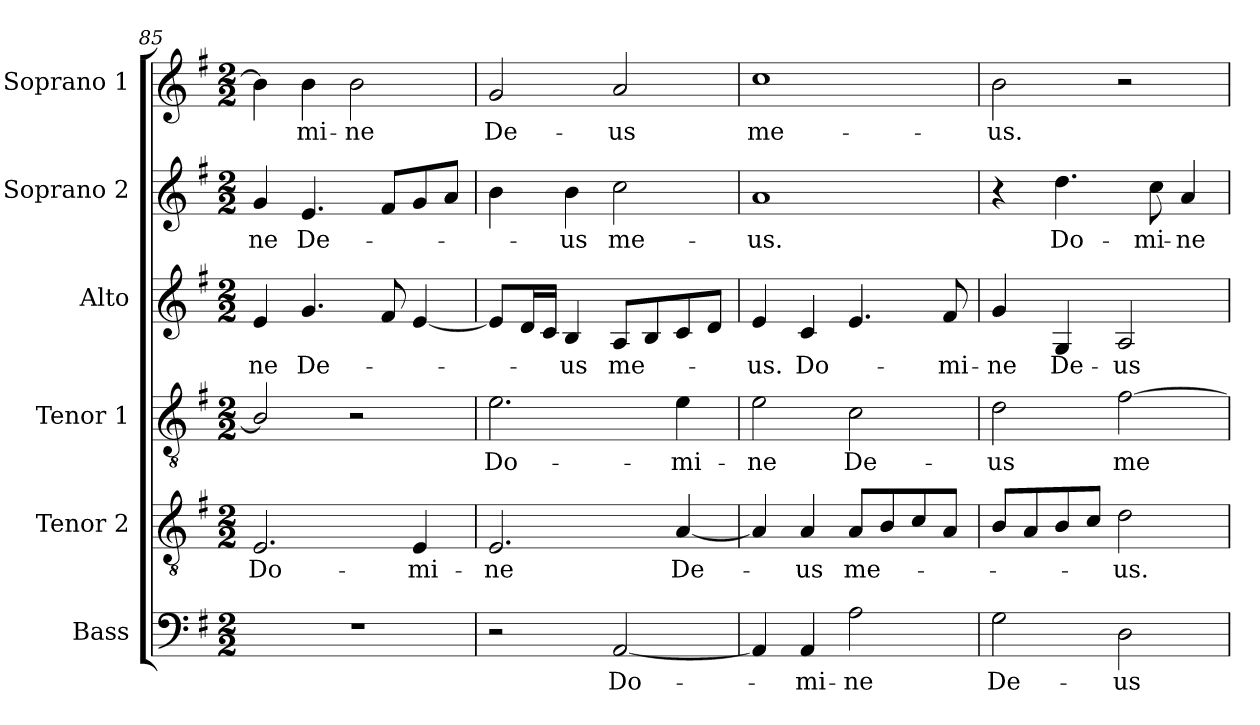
**kern	**text	**kern	**text	**kern	**text	**kern	**text	**kern	**text	**kern	**text
*part6	*part6	*part5	*part5	*part4	*part4	*part3	*part3	*part2	*part2	*part1	*part1
*staff6	*staff6	*staff5	*staff5	*staff4	*staff4	*staff3	*staff3	*staff2	*staff2	*staff1	*staff1
*I"Bass	*	*I"Tenor 2	*	*I"Tenor 1	*	*I"Alto	*	*I"Soprano 2	*	*I"Soprano 1	*
*I'B	*	*I'T2	*	*I'T1	*	*I'A	*	*I'S2	*	*I'S1	*
*clefF4	*	*clefGv2	*	*clefGv2	*	*clefG2	*	*clefG2	*	*clefG2	*
*	*	*ITrd7c12	*	*ITrd7c12	*	*	*	*	*	*	*
*k[f#]	*	*k[f#]	*	*k[f#]	*	*k[f#]	*	*k[f#]	*	*k[f#]	*
*G:	*	*G:	*	*G:	*	*G:	*	*G:	*	*G:	*
*M2/2	*	*M2/2	*	*M2/2	*	*M2/2	*	*M2/2	*	*M2/2	*
=85	=85	=85	=85	=85	=85	=85	=85	=85	=85	=85	=85
!	!	!	!LO:LY:b:color=#000000	!	!	!	!	!	!	!	!
!	!	!	!	!	!	!	!LO:LY:b:color=#000000	!	!	!	!
!	!	!	!	!	!	!	!	!	!LO:LY:b:color=#000000	!	!
1r	.	2.EEi/	Do-	2BBi/]	.	4ei/	-ne	4gi/	-ne	4bi\]	.
!	!	!	!	!	!	!	!LO:LY:b:color=#000000	!	!	!	!
!	!	!	!	!	!	!	!	!	!LO:LY:b:color=#000000	!	!
!	!	!	!	!	!	!	!	!	!	!	!LO:LY:b:color=#000000
.	.	.	.	.	.	4.gi/	De-	4.ei/	De-	4bi\	-mi-
!	!	!	!	!	!	!	!	!	!	!	!LO:LY:b:color=#000000
.	.	.	.	2r	.	.	.	.	.	2bi\	-ne
.	.	.	.	.	.	8f#i/	.	8f#i/L	.	.	.
!	!	!	!LO:LY:b:color=#000000	!	!	!	!	!	!	!	!
.	.	4EEi/	-mi-	.	.	[4ei/	.	8gi/	.	.	.
.	.	.	.	.	.	.	.	8ai/J	.	.	.
=86	=86	=86	=86	=86	=86	=86	=86	=86	=86	=86	=86
!	!	!	!LO:LY:b:color=#000000	!	!	!	!	!	!	!	!
!	!	!	!	!	!LO:LY:b:color=#000000	!	!	!	!	!	!
!	!	!	!	!	!	!	!	!	!	!	!LO:LY:b:color=#000000
2r	.	2.EEi/	-ne	2.Ei\	Do-	8ei/L]	.	4bi\	.	2gi/	De-
.	.	.	.	.	.	16di/L	.	.	.	.	.
.	.	.	.	.	.	16ci/JJ	.	.	.	.	.
!	!	!	!	!	!	!	!LO:LY:b:color=#000000	!	!	!	!
!	!	!	!	!	!	!	!	!	!LO:LY:b:color=#000000	!	!
.	.	.	.	.	.	4Bi/	-us	4bi\	-us	.	.
!	!LO:LY:b:color=#000000	!	!	!	!	!	!	!	!	!	!
!	!	!	!	!	!	!	!LO:LY:b:color=#000000	!	!	!	!
!	!	!	!	!	!	!	!	!	!LO:LY:b:color=#000000	!	!
!	!	!	!	!	!	!	!	!	!	!	!LO:LY:b:color=#000000
[2AAi/	Do-	.	.	.	.	8Ai/L	me-	2cci\	me-	2ai/	-us
.	.	.	.	.	.	8Bi/	.	.	.	.	.
!	!	!	!LO:LY:b:color=#000000	!	!	!	!	!	!	!	!
!	!	!	!	!	!LO:LY:b:color=#000000	!	!	!	!	!	!
.	.	[4AAi/	De-	4Ei\	-mi-	8ci/	.	.	.	.	.
.	.	.	.	.	.	8di/J	.	.	.	.	.
=87	=87	=87	=87	=87	=87	=87	=87	=87	=87	=87	=87
!	!	!	!	!	!LO:LY:b:color=#000000	!	!	!	!	!	!
!	!	!	!	!	!	!	!LO:LY:b:color=#000000	!	!	!	!
!	!	!	!	!	!	!	!	!	!LO:LY:b:color=#000000	!	!
!	!	!	!	!	!	!	!	!	!	!	!LO:LY:b:color=#000000
4AAi/]	.	4AAi/]	.	2Ei\	-ne	4ei/	-us.	1ai	-us.	1cci	me-
!	!LO:LY:b:color=#000000	!	!	!	!	!	!	!	!	!	!
!	!	!	!LO:LY:b:color=#000000	!	!	!	!	!	!	!	!
!	!	!	!	!	!	!	!LO:LY:b:color=#000000	!	!	!	!
4AAi/	-mi-	4AAi/	-us	.	.	4ci/	Do-	.	.	.	.
!	!LO:LY:b:color=#000000	!	!	!	!	!	!	!	!	!	!
!	!	!	!LO:LY:b:color=#000000	!	!	!	!	!	!	!	!
!	!	!	!	!	!LO:LY:b:color=#000000	!	!	!	!	!	!
2Ai\	-ne	8AAi/L	me-	2Ci\	De-	4.ei/	.	.	.	.	.
.	.	8BBi/	.	.	.	.	.	.	.	.	.
.	.	8Ci/	.	.	.	.	.	.	.	.	.
!	!	!	!	!	!	!	!LO:LY:b:color=#000000	!	!	!	!
.	.	8AAi/J	.	.	.	8f#i/	-mi-	.	.	.	.
!!LO:PB:g=z
=88	=88	=88	=88	=88	=88	=88	=88	=88	=88	=88	=88
!	!LO:LY:b:color=#000000	!	!	!	!	!	!	!	!	!	!
!	!	!	!	!	!LO:LY:b:color=#000000	!	!	!	!	!	!
!	!	!	!	!	!	!	!LO:LY:b:color=#000000	!	!	!	!
!	!	!	!	!	!	!	!	!	!	!	!LO:LY:b:color=#000000
2Gi\	De-	8BBi/L	.	2Di\	-us	4gi/	-ne	4r	.	2bi\	-us.
.	.	8AAi/	.	.	.	.	.	.	.	.	.
!	!	!	!	!	!	!	!LO:LY:b:color=#000000	!	!	!	!
!	!	!	!	!	!	!	!	!	!LO:LY:b:color=#000000	!	!
.	.	8BBi/	.	.	.	4Gi/	De-	4.ddi\	Do-	.	.
.	.	8Ci/J	.	.	.	.	.	.	.	.	.
!	!LO:LY:b:color=#000000	!	!	!	!	!	!	!	!	!	!
!	!	!	!LO:LY:b:color=#000000	!	!	!	!	!	!	!	!
!	!	!	!	!	!LO:LY:b:color=#000000	!	!	!	!	!	!
!	!	!	!	!	!	!	!LO:LY:b:color=#000000	!	!	!	!
2Di\	-us	2Di\	-us.	[2F#i\	me-	2Ai/	-us	.	.	2r	.
!	!	!	!	!	!	!	!	!	!LO:LY:b:color=#000000	!	!
.	.	.	.	.	.	.	.	8cci\	-mi-	.	.
!	!	!	!	!	!	!	!	!	!LO:LY:b:color=#000000	!	!
.	.	.	.	.	.	.	.	4ai/	-ne	.	.
=	=	=	=	=	=	=	=	=	=	=	=
*-	*-	*-	*-	*-	*-	*-	*-	*-	*-	*-	*-
